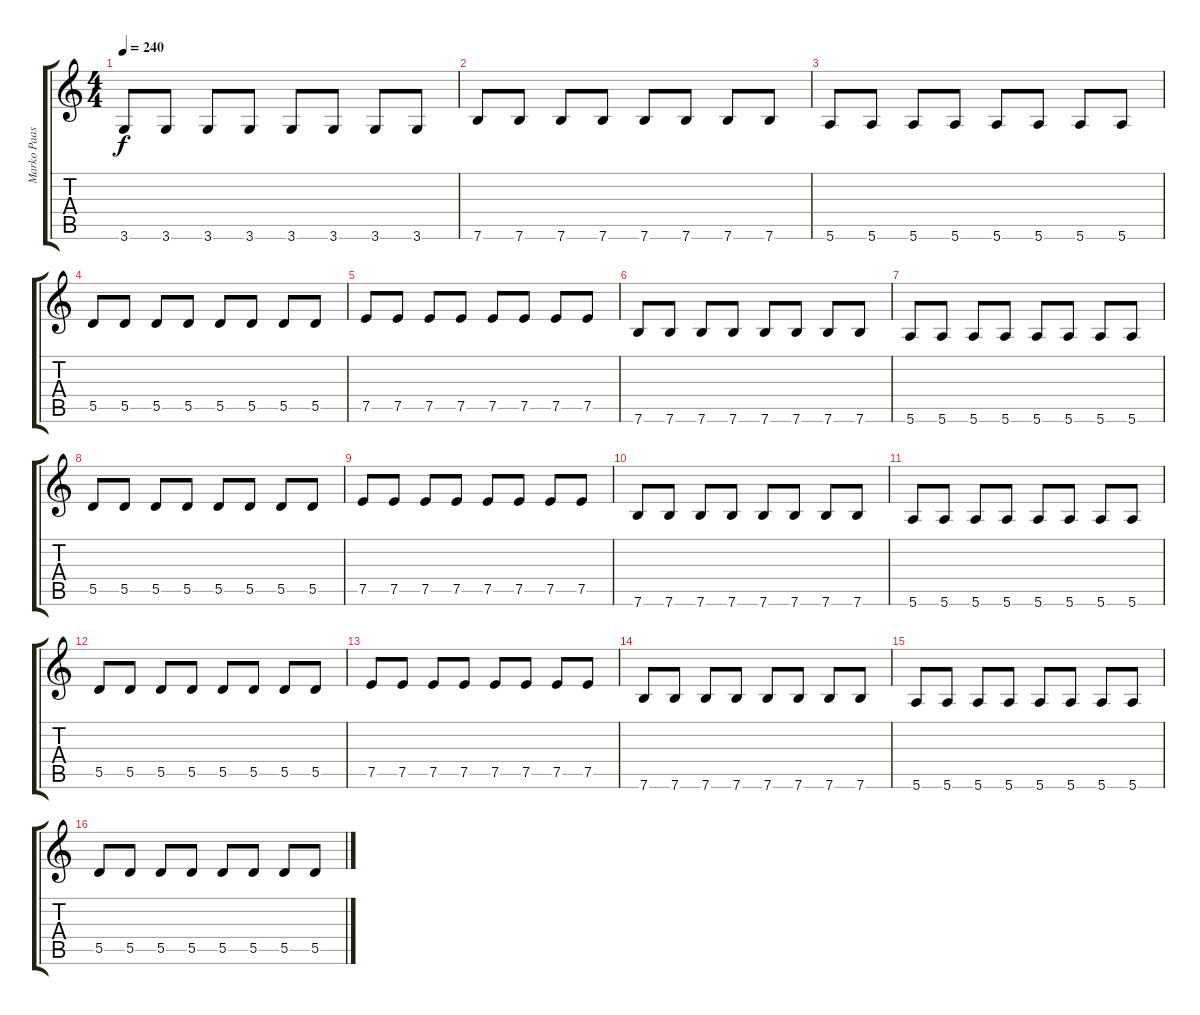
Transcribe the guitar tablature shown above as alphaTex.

\track ("Marko Paasikoski" "Marko Paas") {instrument electricbassfinger}
\staff {score tabs}
\tuning (E4 B3 G3 D3 A2 E2) {hide}
\ts (4 4)
\tempo 240
\clef g2
\ks c
3.6.8{dy f} 3.6.8 3.6.8 3.6.8 3.6.8 3.6.8 3.6.8 3.6.8 |
7.6.8 7.6.8 7.6.8 7.6.8 7.6.8 7.6.8 7.6.8 7.6.8 |
5.6.8 5.6.8 5.6.8 5.6.8 5.6.8 5.6.8 5.6.8 5.6.8 |
5.5.8 5.5.8 5.5.8 5.5.8 5.5.8 5.5.8 5.5.8 5.5.8 |
7.5.8 7.5.8 7.5.8 7.5.8 7.5.8 7.5.8 7.5.8 7.5.8 |
7.6.8 7.6.8 7.6.8 7.6.8 7.6.8 7.6.8 7.6.8 7.6.8 |
5.6.8 5.6.8 5.6.8 5.6.8 5.6.8 5.6.8 5.6.8 5.6.8 |
5.5.8 5.5.8 5.5.8 5.5.8 5.5.8 5.5.8 5.5.8 5.5.8 |
7.5.8 7.5.8 7.5.8 7.5.8 7.5.8 7.5.8 7.5.8 7.5.8 |
7.6.8 7.6.8 7.6.8 7.6.8 7.6.8 7.6.8 7.6.8 7.6.8 |
5.6.8 5.6.8 5.6.8 5.6.8 5.6.8 5.6.8 5.6.8 5.6.8 |
5.5.8 5.5.8 5.5.8 5.5.8 5.5.8 5.5.8 5.5.8 5.5.8 |
7.5.8 7.5.8 7.5.8 7.5.8 7.5.8 7.5.8 7.5.8 7.5.8 |
7.6.8 7.6.8 7.6.8 7.6.8 7.6.8 7.6.8 7.6.8 7.6.8 |
5.6.8 5.6.8 5.6.8 5.6.8 5.6.8 5.6.8 5.6.8 5.6.8 |
5.5.8 5.5.8 5.5.8 5.5.8 5.5.8 5.5.8 5.5.8 5.5.8
